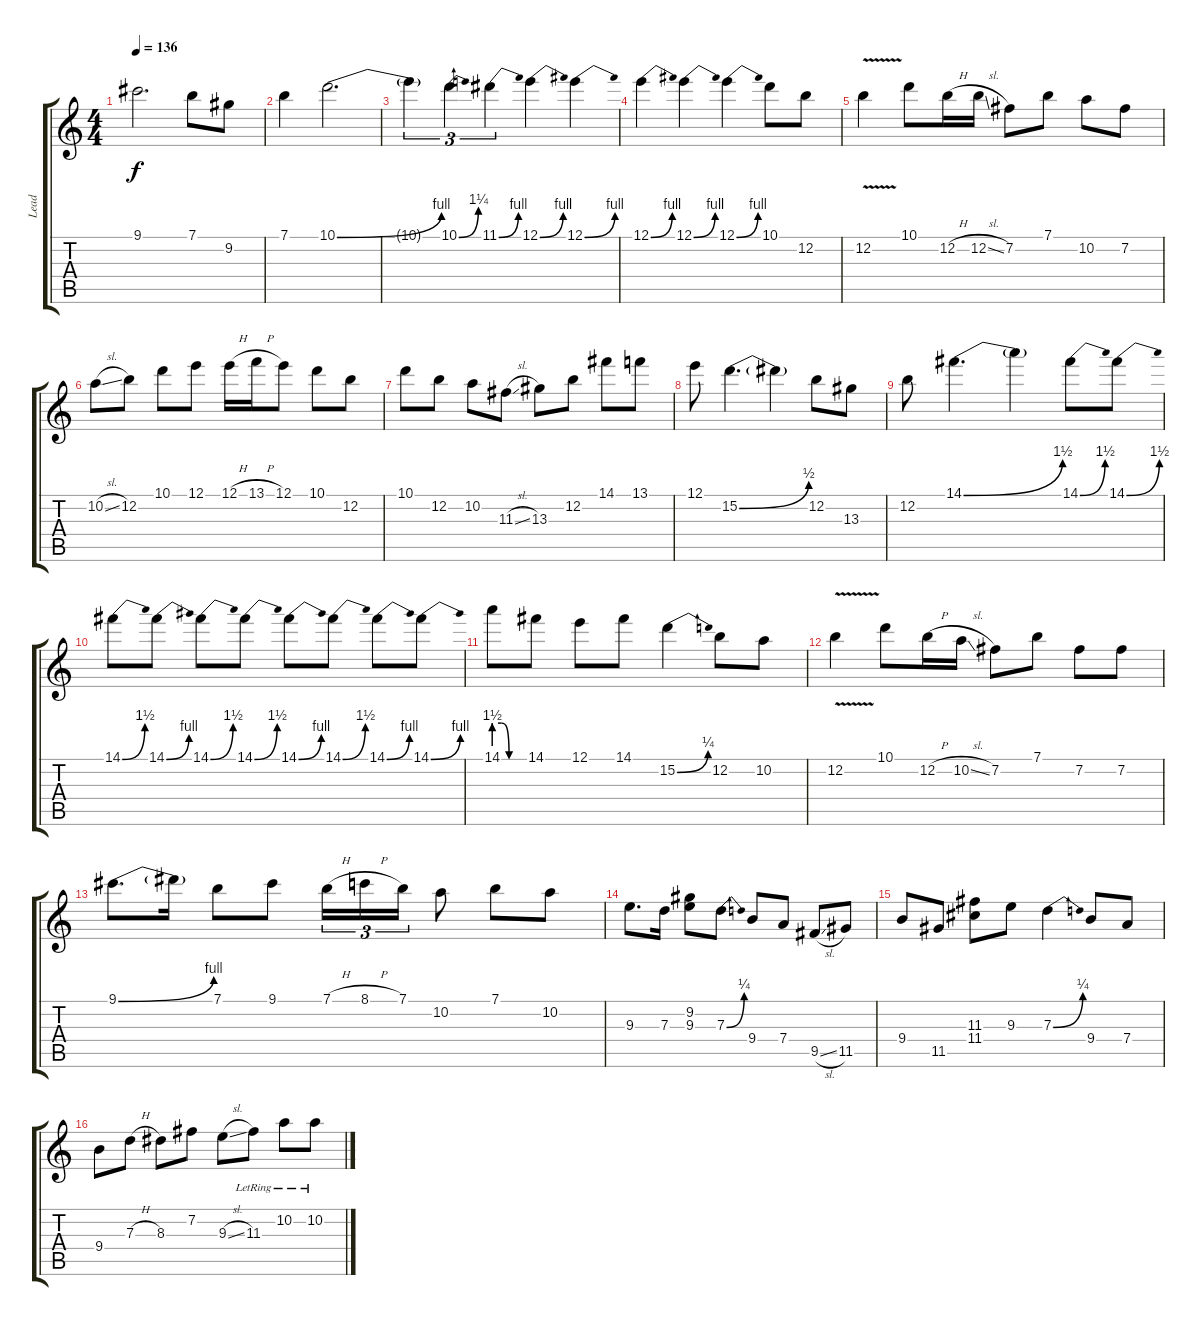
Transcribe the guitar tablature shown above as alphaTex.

\track ("Lead" "Lead") {instrument distortionguitar}
\staff {score tabs}
\tuning (E4 B3 G3 D3 A2 E2) {hide}
\ts (4 4)
\tempo 136
\clef g2
\ks c
9.1.2{d dy f} 7.1.8 9.2.8 |
7.1.4 10.1{be (bend 0 0 60 4)}.2{d} |
10.1{t}.4{tu (3 2)} 10.1{be (bend 0 0 60 5)}.4{tu (3 2)} 11.1{be (bend 0 0 60 4)}.4{tu (3 2)} 12.1{be (bend 0 0 60 4)}.4 12.1{be (bend 0 0 60 4)}.4 |
12.1{be (bend 0 0 60 4)}.4 12.1{be (bend 0 0 60 4)}.4 12.1{be (bend 0 0 60 4)}.4 10.1.8 12.2.8 |
12.2{v}.4 10.1.8 12.2{h}.16 12.2{sl}.16 7.2.8 7.1.8 10.2.8 7.2.8 |
10.2{sl}.8 12.2.8 10.1.8 12.1.8 12.1{h}.16 13.1{h}.16 12.1.8 10.1.8 12.2.8 |
10.1.8 12.2.8 10.2.8 11.3{sl}.8 13.3.8 12.2.8 14.1.8 13.1.8 |
12.1.8 15.2{be (bend 0 0 60 2)}.4{d} 15.2{t}.4 12.2.8 13.3.8 |
12.2.8 14.1{be (bend 0 0 60 6)}.4{d} 14.1{t}.4 14.1{be (bend 0 0 60 6)}.8 14.1{be (bend 0 0 60 6)}.8 |
14.1{be (bend 0 0 60 6)}.8 14.1{be (bend 0 0 60 4)}.8 14.1{be (bend 0 0 60 6)}.8 14.1{be (bend 0 0 60 6)}.8 14.1{be (bend 0 0 60 4)}.8 14.1{be (bend 0 0 60 6)}.8 14.1{be (bend 0 0 60 4)}.8 14.1{be (bend 0 0 60 4)}.8 |
14.1{be (custom 0 6 15 6 30 0 60 0)}.8 14.1.8 12.1.8 14.1.8 15.2{be (bend 0 0 60 1)}.4 12.2.8 10.2.8 |
12.2{v}.4 10.1.8 12.2{h}.16 10.2{sl}.16 7.2.8 7.1.8 7.2.8 7.2.8 |
9.1{be (bend 0 0 60 4)}.8{d} 9.1{t}.16 7.1.8 9.1.8 7.1{h}.16{tu (3 2)} 8.1{h}.16{tu (3 2)} 7.1.16{tu (3 2)} 10.2.8 7.1.8 10.2.8 |
9.3.8{d} 7.3.16 (9.2 9.3).8 7.3{be (bend 0 0 60 1)}.8 9.4.8 7.4.8 9.5{sl}.8 11.5.8 |
9.4.8 11.5.8 (11.3 11.4).8 9.3.8 7.3{be (bend 0 0 60 1)}.4 9.4.8 7.4.8 |
9.4.8 7.3{h}.8 8.3.8 7.2.8 9.3{sl}.8 11.3{lr}.8 10.2{lr}.8 10.2{lr}.8
